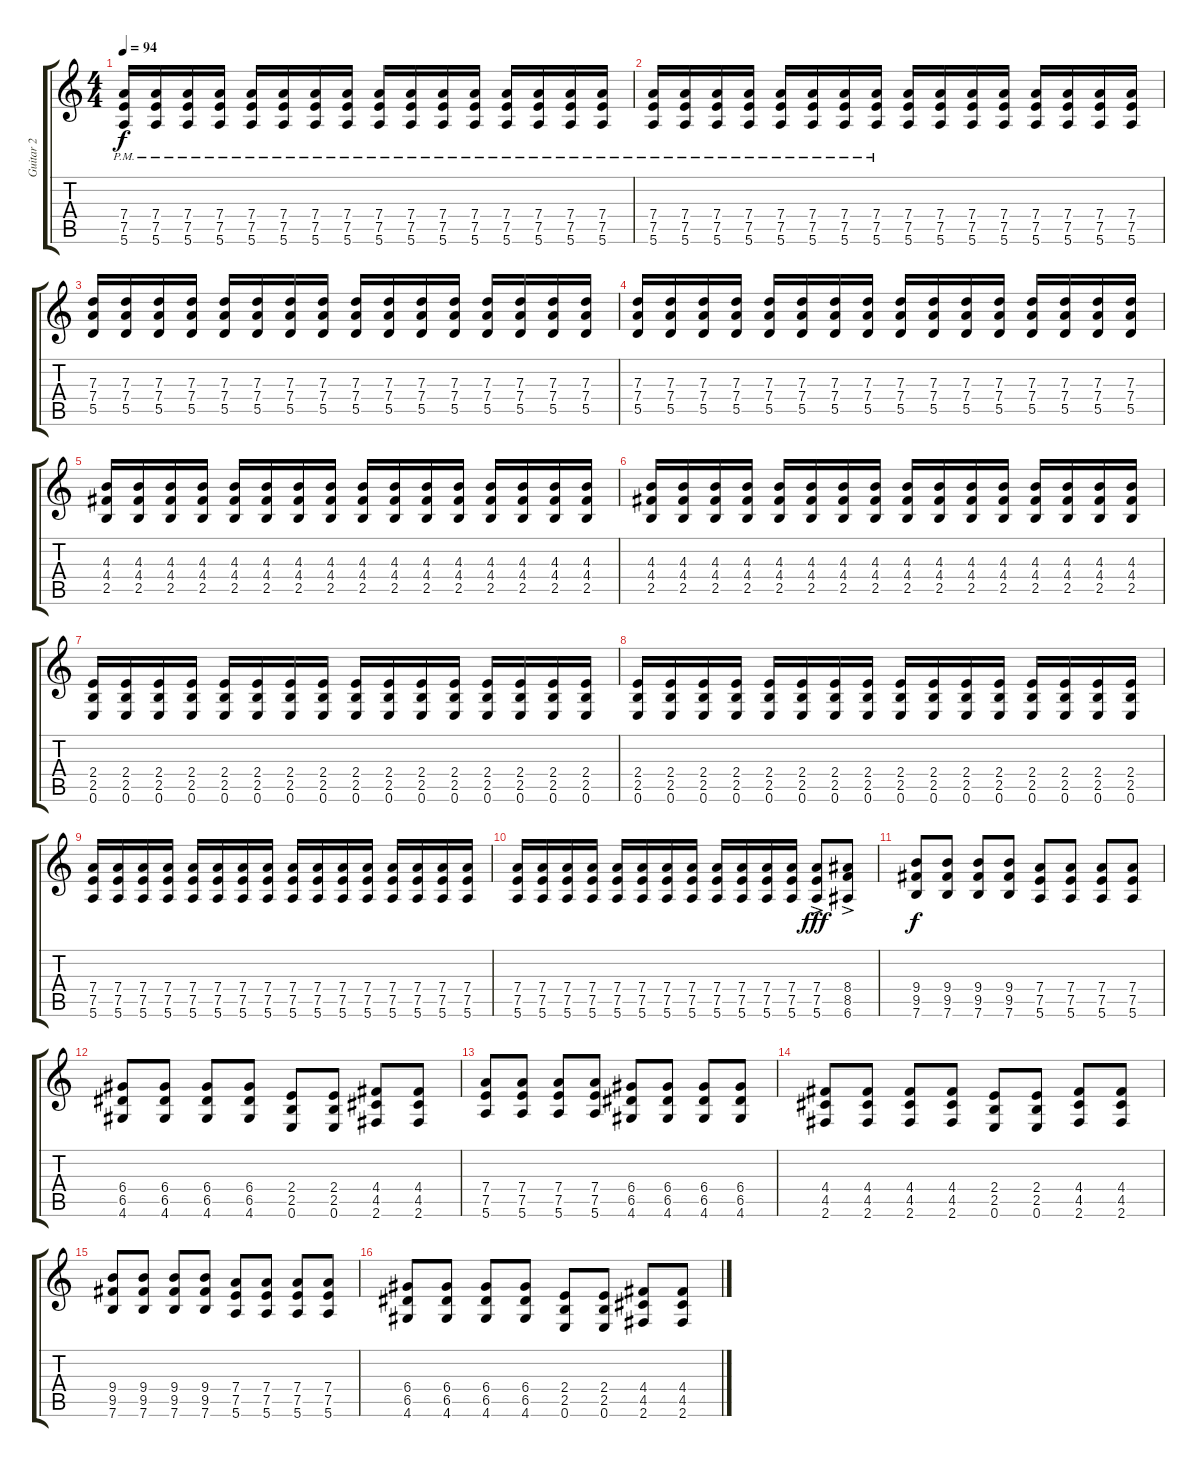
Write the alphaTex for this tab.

\track ("Guitar 2" "Guitar 2") {instrument distortionguitar}
\staff {score tabs}
\tuning (E4 B3 G3 D3 A2 E2) {hide}
\ts (4 4)
\tempo 94
\clef g2
\ks c
(7.4{pm} 7.5{pm} 5.6{pm}).16{dy f} (7.4{pm} 7.5{pm} 5.6{pm}).16 (7.4{pm} 7.5{pm} 5.6{pm}).16 (7.4{pm} 7.5{pm} 5.6{pm}).16 (7.4{pm} 7.5{pm} 5.6{pm}).16 (7.4{pm} 7.5{pm} 5.6{pm}).16 (7.4{pm} 7.5{pm} 5.6{pm}).16 (7.4{pm} 7.5{pm} 5.6{pm}).16 (7.4{pm} 7.5{pm} 5.6{pm}).16 (7.4{pm} 7.5{pm} 5.6{pm}).16 (7.4{pm} 7.5{pm} 5.6{pm}).16 (7.4{pm} 7.5{pm} 5.6{pm}).16 (7.4{pm} 7.5{pm} 5.6{pm}).16 (7.4{pm} 7.5{pm} 5.6{pm}).16 (7.4{pm} 7.5{pm} 5.6{pm}).16 (7.4{pm} 7.5{pm} 5.6{pm}).16 |
(7.4{pm} 7.5{pm} 5.6{pm}).16 (7.4{pm} 7.5{pm} 5.6{pm}).16 (7.4{pm} 7.5{pm} 5.6{pm}).16 (7.4{pm} 7.5{pm} 5.6{pm}).16 (7.4{pm} 7.5{pm} 5.6{pm}).16 (7.4{pm} 7.5{pm} 5.6{pm}).16 (7.4{pm} 7.5{pm} 5.6{pm}).16 (7.4{pm} 7.5{pm} 5.6{pm}).16 (7.4 7.5 5.6).16{volume 13} (7.4 7.5 5.6).16 (7.4 7.5 5.6).16 (7.4 7.5 5.6).16 (7.4 7.5 5.6).16 (7.4 7.5 5.6).16 (7.4 7.5 5.6).16 (7.4 7.5 5.6).16 |
(7.3 7.4 5.5).16 (7.3 7.4 5.5).16 (7.3 7.4 5.5).16 (7.3 7.4 5.5).16 (7.3 7.4 5.5).16 (7.3 7.4 5.5).16 (7.3 7.4 5.5).16 (7.3 7.4 5.5).16 (7.3 7.4 5.5).16 (7.3 7.4 5.5).16 (7.3 7.4 5.5).16 (7.3 7.4 5.5).16 (7.3 7.4 5.5).16 (7.3 7.4 5.5).16 (7.3 7.4 5.5).16 (7.3 7.4 5.5).16 |
(7.3 7.4 5.5).16 (7.3 7.4 5.5).16 (7.3 7.4 5.5).16 (7.3 7.4 5.5).16 (7.3 7.4 5.5).16 (7.3 7.4 5.5).16 (7.3 7.4 5.5).16 (7.3 7.4 5.5).16 (7.3 7.4 5.5).16 (7.3 7.4 5.5).16 (7.3 7.4 5.5).16 (7.3 7.4 5.5).16 (7.3 7.4 5.5).16 (7.3 7.4 5.5).16 (7.3 7.4 5.5).16 (7.3 7.4 5.5).16 |
(4.3 4.4 2.5).16 (4.3 4.4 2.5).16 (4.3 4.4 2.5).16 (4.3 4.4 2.5).16 (4.3 4.4 2.5).16 (4.3 4.4 2.5).16 (4.3 4.4 2.5).16 (4.3 4.4 2.5).16 (4.3 4.4 2.5).16 (4.3 4.4 2.5).16 (4.3 4.4 2.5).16 (4.3 4.4 2.5).16 (4.3 4.4 2.5).16 (4.3 4.4 2.5).16 (4.3 4.4 2.5).16 (4.3 4.4 2.5).16 |
(4.3 4.4 2.5).16 (4.3 4.4 2.5).16 (4.3 4.4 2.5).16 (4.3 4.4 2.5).16 (4.3 4.4 2.5).16 (4.3 4.4 2.5).16 (4.3 4.4 2.5).16 (4.3 4.4 2.5).16 (4.3 4.4 2.5).16 (4.3 4.4 2.5).16 (4.3 4.4 2.5).16 (4.3 4.4 2.5).16 (4.3 4.4 2.5).16 (4.3 4.4 2.5).16 (4.3 4.4 2.5).16 (4.3 4.4 2.5).16 |
(2.4 2.5 0.6).16 (2.4 2.5 0.6).16 (2.4 2.5 0.6).16 (2.4 2.5 0.6).16 (2.4 2.5 0.6).16 (2.4 2.5 0.6).16 (2.4 2.5 0.6).16 (2.4 2.5 0.6).16 (2.4 2.5 0.6).16 (2.4 2.5 0.6).16 (2.4 2.5 0.6).16 (2.4 2.5 0.6).16 (2.4 2.5 0.6).16 (2.4 2.5 0.6).16 (2.4 2.5 0.6).16 (2.4 2.5 0.6).16 |
(2.4 2.5 0.6).16 (2.4 2.5 0.6).16 (2.4 2.5 0.6).16 (2.4 2.5 0.6).16 (2.4 2.5 0.6).16 (2.4 2.5 0.6).16 (2.4 2.5 0.6).16 (2.4 2.5 0.6).16 (2.4 2.5 0.6).16 (2.4 2.5 0.6).16 (2.4 2.5 0.6).16 (2.4 2.5 0.6).16 (2.4 2.5 0.6).16 (2.4 2.5 0.6).16 (2.4 2.5 0.6).16 (2.4 2.5 0.6).16 |
(7.4 7.5 5.6).16 (7.4 7.5 5.6).16 (7.4 7.5 5.6).16 (7.4 7.5 5.6).16 (7.4 7.5 5.6).16 (7.4 7.5 5.6).16 (7.4 7.5 5.6).16 (7.4 7.5 5.6).16 (7.4 7.5 5.6).16 (7.4 7.5 5.6).16 (7.4 7.5 5.6).16 (7.4 7.5 5.6).16 (7.4 7.5 5.6).16 (7.4 7.5 5.6).16 (7.4 7.5 5.6).16 (7.4 7.5 5.6).16 |
(7.4 7.5 5.6).16 (7.4 7.5 5.6).16 (7.4 7.5 5.6).16 (7.4 7.5 5.6).16 (7.4 7.5 5.6).16 (7.4 7.5 5.6).16 (7.4 7.5 5.6).16 (7.4 7.5 5.6).16 (7.4 7.5 5.6).16 (7.4 7.5 5.6).16 (7.4 7.5 5.6).16 (7.4 7.5 5.6).16 (7.4{ac} 7.5{ac} 5.6{ac}).8{dy fff} (8.4{ac} 8.5{ac} 6.6{ac}).8 |
(9.4 9.5 7.6).8{dy f} (9.4 9.5 7.6).8 (9.4 9.5 7.6).8 (9.4 9.5 7.6).8 (7.4 7.5 5.6).8 (7.4 7.5 5.6).8 (7.4 7.5 5.6).8 (7.4 7.5 5.6).8 |
(6.4 6.5 4.6).8 (6.4 6.5 4.6).8 (6.4 6.5 4.6).8 (6.4 6.5 4.6).8 (2.4 2.5 0.6).8 (2.4 2.5 0.6).8 (4.4 4.5 2.6).8 (4.4 4.5 2.6).8 |
(7.4 7.5 5.6).8 (7.4 7.5 5.6).8 (7.4 7.5 5.6).8 (7.4 7.5 5.6).8 (6.4 6.5 4.6).8 (6.4 6.5 4.6).8 (6.4 6.5 4.6).8 (6.4 6.5 4.6).8 |
(4.4 4.5 2.6).8 (4.4 4.5 2.6).8 (4.4 4.5 2.6).8 (4.4 4.5 2.6).8 (2.4 2.5 0.6).8 (2.4 2.5 0.6).8 (4.4 4.5 2.6).8 (4.4 4.5 2.6).8 |
(9.4 9.5 7.6).8 (9.4 9.5 7.6).8 (9.4 9.5 7.6).8 (9.4 9.5 7.6).8 (7.4 7.5 5.6).8 (7.4 7.5 5.6).8 (7.4 7.5 5.6).8 (7.4 7.5 5.6).8 |
(6.4 6.5 4.6).8 (6.4 6.5 4.6).8 (6.4 6.5 4.6).8 (6.4 6.5 4.6).8 (2.4 2.5 0.6).8 (2.4 2.5 0.6).8 (4.4 4.5 2.6).8 (4.4 4.5 2.6).8
